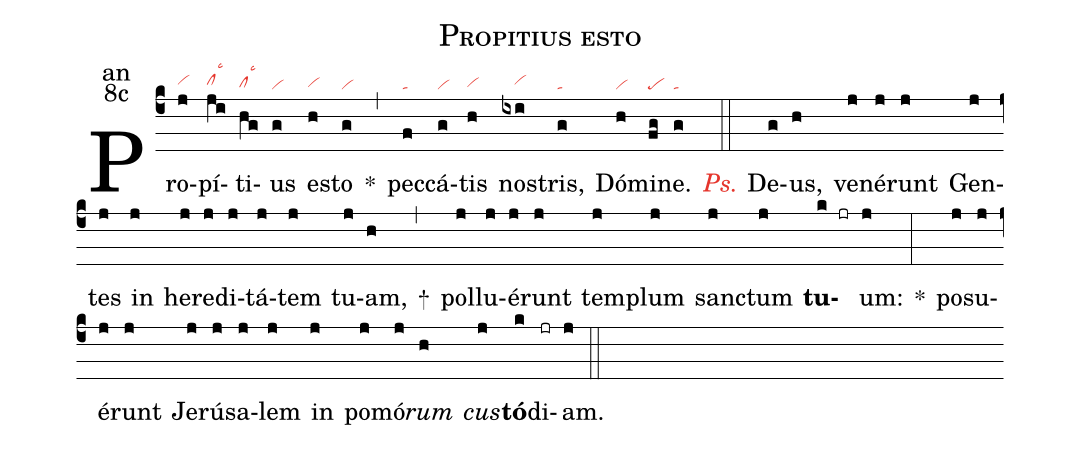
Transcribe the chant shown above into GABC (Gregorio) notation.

name:Propitius esto;
office-part:an;
mode:8c;
nabc-lines:1;
%%
(c4) Pro(j|vihh)pí(ji|clhhlsc3)ti(hg|clhglsc3)us(g|vi) es(h|vihg)to(g|vi) <sp>*</sp>(,) pec(f|ta)cá(g|vi)tis(h|vihg) nos(ixi|////vihh)tris,(g|ta) Dó(h|vi)mi(fg|pe)ne.(g|ta) (::)
<i><c>Ps.</c></i> De(g)us,(h) ve(j)né(j)runt(j) Gen(j)tes(j) in(j) he(j)re(j)di(j)tá(j)tem(j) tu(j)am,(h) <sp>+</sp>(,) pol(j)lu(j)é(j)runt(j) tem(j)plum(j) sanc(j)tum(j) <b>tu</b>(k jr)um:(j) *(:) po(j)su(j)é(j)runt(j) Je(j)rú(j)sa(j)lem(j) in(j) po(j)mó(j)<i>rum</i>(h) <i>cus</i>(j)<b>tó</b>(k)di(jr)am.(j) (::)
